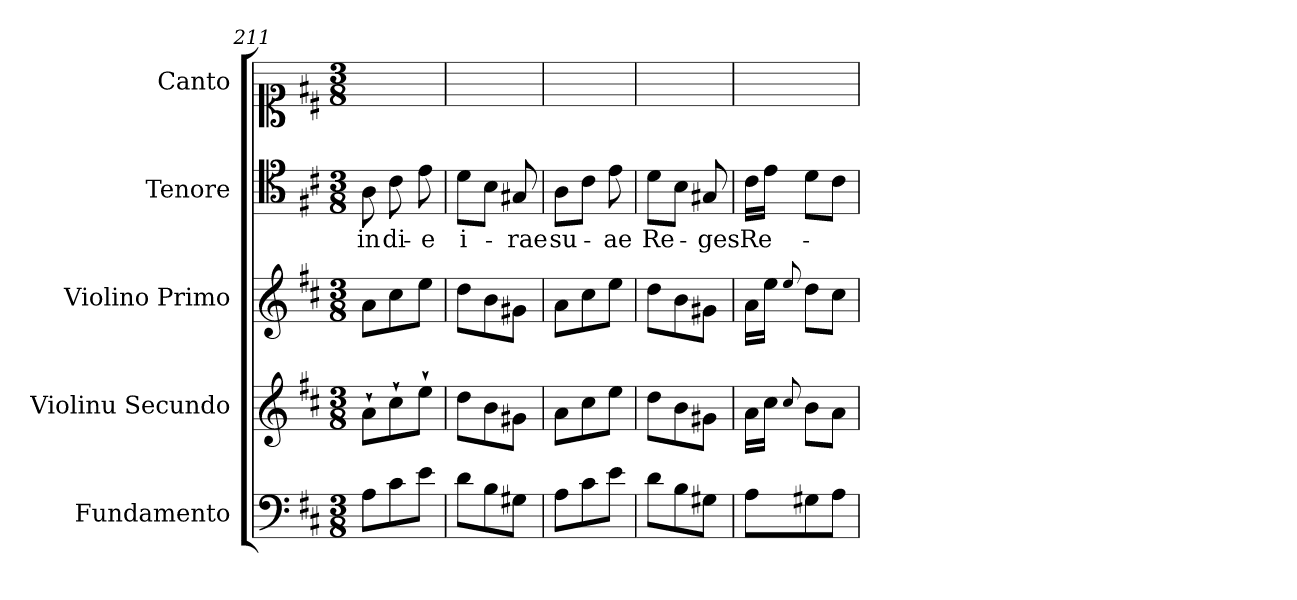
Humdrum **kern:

**kern	**kern	**kern	**kern	**text	**kern
*part5	*part4	*part3	*part2	*part2	*part1
*staff5	*staff4	*staff3	*staff2	*staff2	*staff1
*I"Fundamento	*I"Violinu Secundo	*I"Violino Primo	*I"Tenore	*	*I"Canto
*	*I'vl 2	*I'vl 1	*I'T	*	*
*clefF4	*clefG2	*clefG2	*clefC4	*	*clefC1
*k[f#c#]	*k[f#c#]	*k[f#c#]	*k[f#c#]	*	*k[f#c#]
*D:	*D:	*D:	*	*	*D:
*M3/8	*M3/8	*M3/8	*M3/8	*	*M3/8
=211	=211	=211	=211	=211	=211
8A\L	8a`\L	8a\L	8A\	in	4.ryy
8c#\	8cc#`\	8cc#\	8c#\	di-	.
8e\J	8ee`\J	8ee\J	8e\	-e	.
=212	=212	=212	=212	=212	=212
8d\L	8dd\L	8dd\L	8d\L	i-	4.ryy
8B\	8b\	8b\	8B\J	.	.
8G#X\J	8g#X\J	8g#X\J	8G#X/	-rae	.
=213	=213	=213	=213	=213	=213
8A\L	8a\L	8a\L	8A\L	su-	4.ryy
8c#\	8cc#\	8cc#\	8c#\J	.	.
8e\J	8ee\J	8ee\J	8e\	-ae	.
=214	=214	=214	=214	=214	=214
8d\L	8dd\L	8dd\L	8d\L	Re-	4.ryy
8B\	8b\	8b\	8B\J	.	.
8G#X\J	8g#X\J	8g#X\J	8G#X/	-ges	.
=215	=215	=215	=215	=215	=215
8A\L	16a\LL	16a\LL	16c#\LL	Re-	4.ryy
.	16cc#\JJ	16ee\JJ	16e\JJ	.	.
.	8qqcc#/	8qqee/	.	.	.
8G#X\	8b\L	8dd\L	8d\L	.	.
8A\J	8a\J	8cc#\J	8c#\J	.	.
=	=	=	=	=	=
*-	*-	*-	*-	*-	*-
